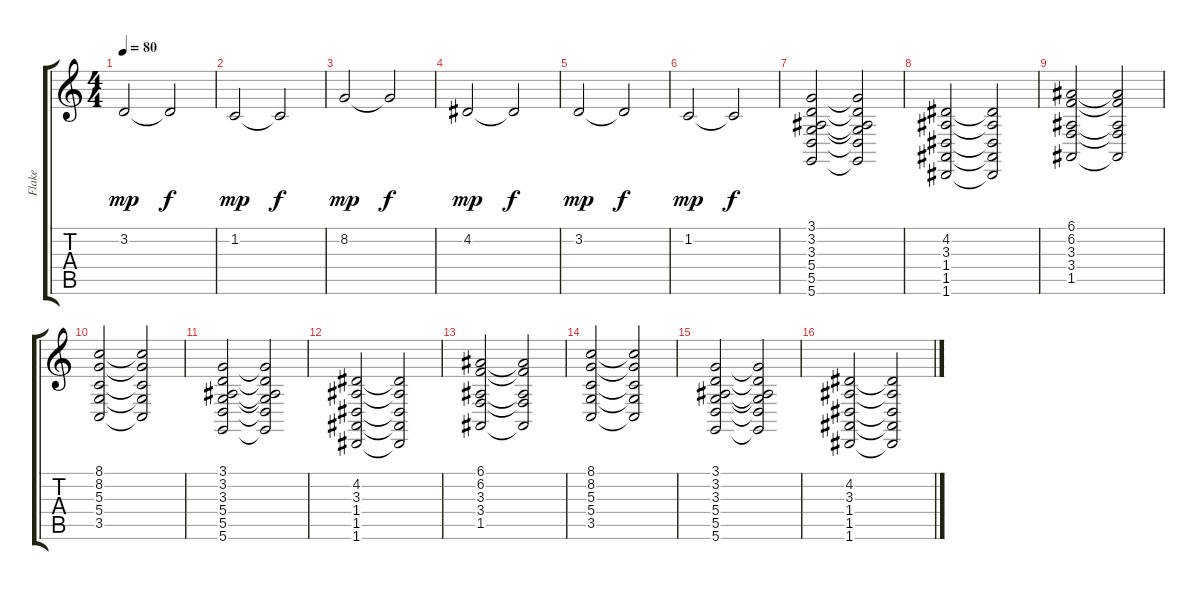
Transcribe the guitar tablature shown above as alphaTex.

\track ("Flake" "Flake") {instrument choiraahs}
\staff {score tabs}
\tuning (E4 B3 G3 D3 A2 D2) {hide}
\ts (4 4)
\tempo 80
\clef g2
\ks c
3.2.2{dy mp} 3.2{t}.2{dy f} |
1.2.2{dy mp} 1.2{t}.2{dy f} |
8.2.2{dy mp} 8.2{t}.2{dy f} |
4.2.2{dy mp} 4.2{t}.2{dy f} |
3.2.2{dy mp} 3.2{t}.2{dy f} |
1.2.2{dy mp} 1.2{t}.2{dy f} |
(3.1 3.2 3.3 5.4 5.5 5.6).2 (3.1{t} 3.2{t} 3.3{t} 5.4{t} 5.5{t} 5.6{t}).2 |
(4.2 3.3 1.4 1.5 1.6).2 (4.2{t} 3.3{t} 1.4{t} 1.5{t} 1.6{t}).2 |
(6.1 6.2 3.3 3.4 1.5).2 (6.1{t} 6.2{t} 3.3{t} 3.4{t} 1.5{t}).2 |
(8.1 8.2 5.3 5.4 3.5).2 (8.1{t} 8.2{t} 5.3{t} 5.4{t} 3.5{t}).2 |
(3.1 3.2 3.3 5.4 5.5 5.6).2 (3.1{t} 3.2{t} 3.3{t} 5.4{t} 5.5{t} 5.6{t}).2 |
(4.2 3.3 1.4 1.5 1.6).2 (4.2{t} 3.3{t} 1.4{t} 1.5{t} 1.6{t}).2 |
(6.1 6.2 3.3 3.4 1.5).2 (6.1{t} 6.2{t} 3.3{t} 3.4{t} 1.5{t}).2 |
(8.1 8.2 5.3 5.4 3.5).2 (8.1{t} 8.2{t} 5.3{t} 5.4{t} 3.5{t}).2 |
(3.1 3.2 3.3 5.4 5.5 5.6).2 (3.1{t} 3.2{t} 3.3{t} 5.4{t} 5.5{t} 5.6{t}).2 |
(4.2 3.3 1.4 1.5 1.6).2 (4.2{t} 3.3{t} 1.4{t} 1.5{t} 1.6{t}).2
